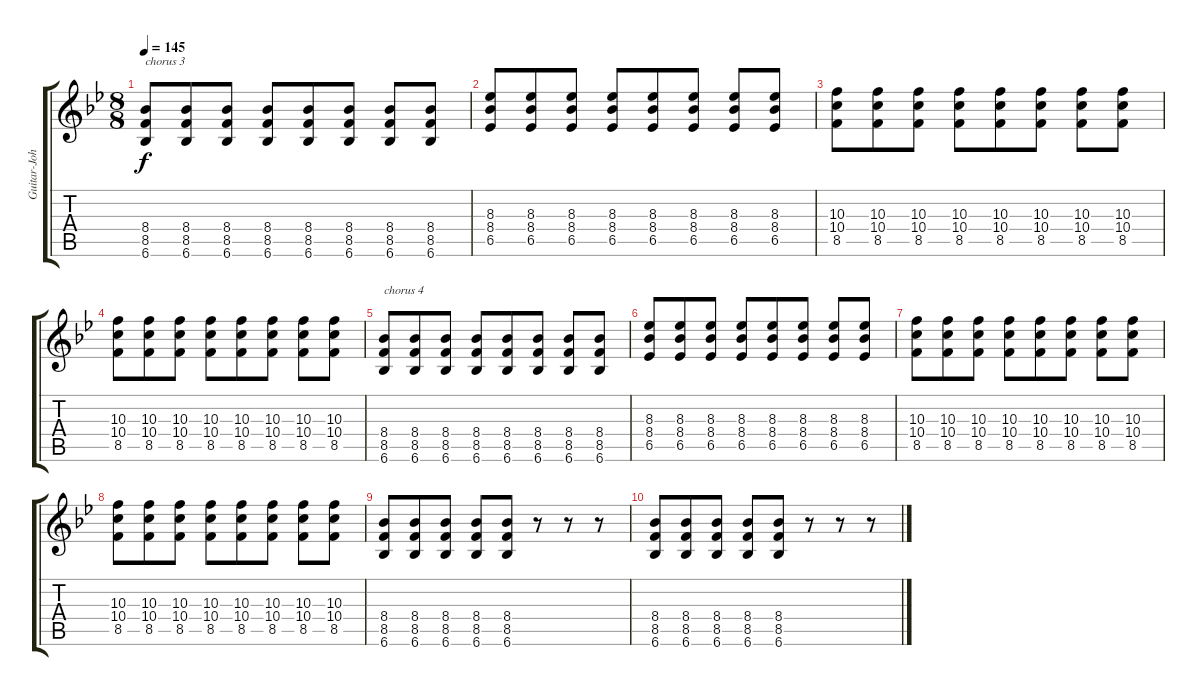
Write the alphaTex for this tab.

\track ("Guitar-Johnny" "Guitar-Joh") {instrument distortionguitar}
\staff {score tabs}
\tuning (E4 B3 G3 D3 A2 E2) {hide}
\ts (8 8)
\tempo 145
\clef g2
\ks bb
(8.4 8.5 6.6).8{txt "chorus 3" dy f} (8.4 8.5 6.6).8 (8.4 8.5 6.6).8 (8.4 8.5 6.6).8 (8.4 8.5 6.6).8 (8.4 8.5 6.6).8 (8.4 8.5 6.6).8 (8.4 8.5 6.6).8 |
(8.3 8.4 6.5).8 (8.3 8.4 6.5).8 (8.3 8.4 6.5).8 (8.3 8.4 6.5).8 (8.3 8.4 6.5).8 (8.3 8.4 6.5).8 (8.3 8.4 6.5).8 (8.3 8.4 6.5).8 |
(10.3 10.4 8.5).8 (10.3 10.4 8.5).8 (10.3 10.4 8.5).8 (10.3 10.4 8.5).8 (10.3 10.4 8.5).8 (10.3 10.4 8.5).8 (10.3 10.4 8.5).8 (10.3 10.4 8.5).8 |
(10.3 10.4 8.5).8 (10.3 10.4 8.5).8 (10.3 10.4 8.5).8 (10.3 10.4 8.5).8 (10.3 10.4 8.5).8 (10.3 10.4 8.5).8 (10.3 10.4 8.5).8 (10.3 10.4 8.5).8 |
(8.4 8.5 6.6).8{txt "chorus 4"} (8.4 8.5 6.6).8 (8.4 8.5 6.6).8 (8.4 8.5 6.6).8 (8.4 8.5 6.6).8 (8.4 8.5 6.6).8 (8.4 8.5 6.6).8 (8.4 8.5 6.6).8 |
(8.3 8.4 6.5).8 (8.3 8.4 6.5).8 (8.3 8.4 6.5).8 (8.3 8.4 6.5).8 (8.3 8.4 6.5).8 (8.3 8.4 6.5).8 (8.3 8.4 6.5).8 (8.3 8.4 6.5).8 |
(10.3 10.4 8.5).8 (10.3 10.4 8.5).8 (10.3 10.4 8.5).8 (10.3 10.4 8.5).8 (10.3 10.4 8.5).8 (10.3 10.4 8.5).8 (10.3 10.4 8.5).8 (10.3 10.4 8.5).8 |
(10.3 10.4 8.5).8 (10.3 10.4 8.5).8 (10.3 10.4 8.5).8 (10.3 10.4 8.5).8 (10.3 10.4 8.5).8 (10.3 10.4 8.5).8 (10.3 10.4 8.5).8 (10.3 10.4 8.5).8 |
(8.4 8.5 6.6).8 (8.4 8.5 6.6).8 (8.4 8.5 6.6).8 (8.4 8.5 6.6).8 (8.4 8.5 6.6).8 r.8 r.8 r.8 |
(8.4 8.5 6.6).8 (8.4 8.5 6.6).8 (8.4 8.5 6.6).8 (8.4 8.5 6.6).8 (8.4 8.5 6.6).8 r.8 r.8 r.8
